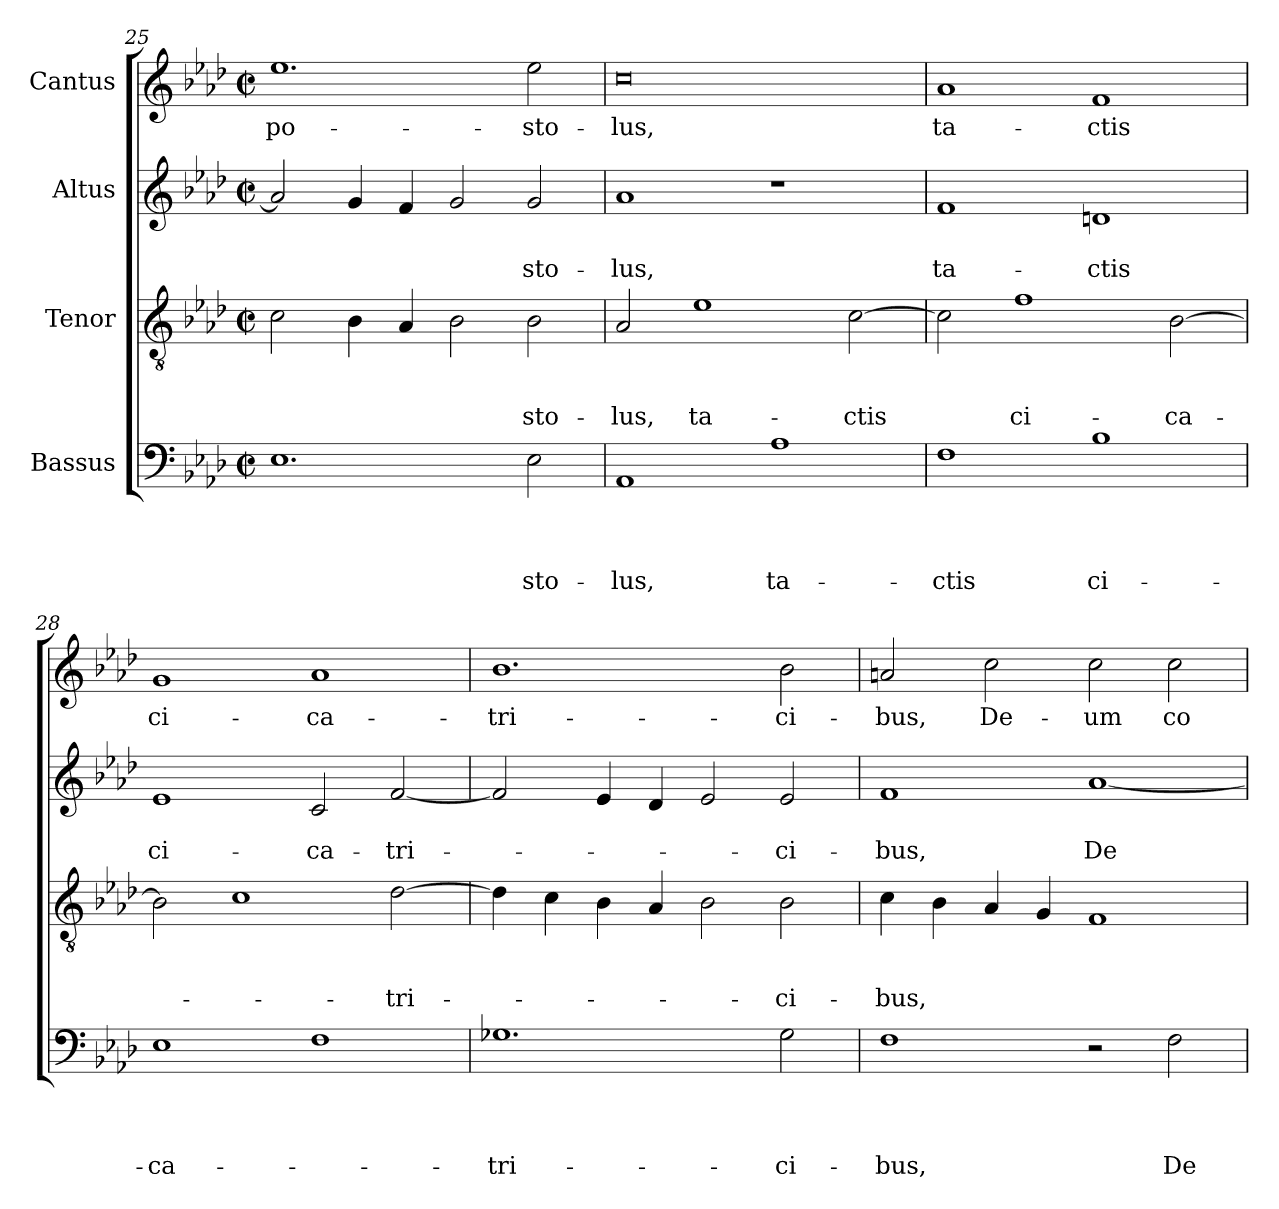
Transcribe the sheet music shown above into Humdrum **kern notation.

**kern	**text	**text	**text	**text	**kern	**text	**text	**text	**kern	**text	**text	**kern	**text
*part4	*part4	*part4	*part4	*part4	*part3	*part3	*part3	*part3	*part2	*part2	*part2	*part1	*part1
*staff4	*staff4	*staff4	*staff4	*staff4	*staff3	*staff3	*staff3	*staff3	*staff2	*staff2	*staff2	*staff1	*staff1
*I"Bassus	*	*	*	*	*I"Tenor	*	*	*	*I"Altus	*	*	*I"Cantus	*
*clefF4	*	*	*	*	*clefGv2	*	*	*	*clefG2	*	*	*clefG2	*
*k[b-e-a-d-]	*	*	*	*	*k[b-e-a-d-]	*	*	*	*k[b-e-a-d-]	*	*	*k[b-e-a-d-]	*
*A-:	*	*	*	*	*A-:	*	*	*	*A-:	*	*	*A-:	*
*M2/2	*	*	*	*	*M2/2	*	*	*	*M2/2	*	*	*M2/2	*
*met(c|)	*	*	*	*	*met(c|)	*	*	*	*met(c|)	*	*	*met(c|)	*
=25	=25	=25	=25	=25	=25	=25	=25	=25	=25	=25	=25	=25	=25
!	!	!	!	!	!	!	!	!	!	!	!	!	!LO:LY:b
1.E-	.	.	.	.	2c\	.	.	.	2a-/]	.	.	1.ee-	-po-
.	.	.	.	.	4B-\	.	.	.	4g/	.	.	.	.
.	.	.	.	.	4A-/	.	.	.	4f/	.	.	.	.
.	.	.	.	.	2B-\	.	.	.	2g/	.	.	.	.
!	!	!	!	!LO:LY:b	!	!	!	!LO:LY:b	!	!	!LO:LY:b	!	!LO:LY:b
2E-\	.	.	.	-sto-	2B-\	.	.	-sto-	2g/	.	-sto-	2ee-\	-sto-
!!LO:LB:g=z
=26	=26	=26	=26	=26	=26	=26	=26	=26	=26	=26	=26	=26	=26
!	!	!	!	!LO:LY:b	!	!	!	!LO:LY:b	!	!	!LO:LY:b	!	!LO:LY:b
1AA-	.	.	.	-lus,	2A-/	.	.	-lus,	1a-	.	-lus,	0cc	-lus,
!	!	!	!	!	!	!	!	!LO:LY:b	!	!	!	!	!
.	.	.	.	.	1e-	.	.	ta-	.	.	.	.	.
!	!	!	!	!LO:LY:b	!	!	!	!	!	!	!	!	!
1A-	.	.	.	ta-	.	.	.	.	1r	.	.	.	.
!	!	!	!	!	!	!	!	!LO:LY:b	!	!	!	!	!
.	.	.	.	.	[>2c\	.	.	-ctis	.	.	.	.	.
=27	=27	=27	=27	=27	=27	=27	=27	=27	=27	=27	=27	=27	=27
!	!	!	!	!LO:LY:b	!	!	!	!	!	!	!LO:LY:b	!	!LO:LY:b
1F	.	.	.	-ctis	2c\]	.	.	.	1f	.	ta-	1a-	ta-
!	!	!	!	!	!	!	!	!LO:LY:b	!	!	!	!	!
.	.	.	.	.	1f	.	.	ci-	.	.	.	.	.
!	!	!	!	!LO:LY:b	!	!	!	!	!	!	!LO:LY:b	!	!LO:LY:b
1B-	.	.	.	ci-	.	.	.	.	1dn	.	-ctis	1f	-ctis
!	!	!	!	!	!	!	!	!LO:LY:b	!	!	!	!	!
.	.	.	.	.	[>2B-\	.	.	-ca-	.	.	.	.	.
=28	=28	=28	=28	=28	=28	=28	=28	=28	=28	=28	=28	=28	=28
!	!	!	!	!LO:LY:b	!	!	!	!	!	!	!LO:LY:b	!	!LO:LY:b
1E-	.	.	.	-ca-	2B-\]	.	.	.	1e-	.	ci-	1g	ci-
.	.	.	.	.	1c	.	.	.	.	.	.	.	.
!	!	!	!	!	!	!	!	!	!	!	!LO:LY:b	!	!LO:LY:b
1F	.	.	.	.	.	.	.	.	2c/	.	-ca-	1a-	-ca-
!	!	!	!	!	!	!	!	!LO:LY:b	!	!	!LO:LY:b	!	!
.	.	.	.	.	[>2d-\	.	.	-tri-	[<2f/	.	-tri-	.	.
=29	=29	=29	=29	=29	=29	=29	=29	=29	=29	=29	=29	=29	=29
!	!	!	!	!LO:LY:b	!	!	!	!	!	!	!	!	!LO:LY:b
1.G-X	.	.	.	-tri-	4d-\]	.	.	.	2f/]	.	.	1.b-	-tri-
.	.	.	.	.	4c\	.	.	.	.	.	.	.	.
.	.	.	.	.	4B-\	.	.	.	4e-/	.	.	.	.
.	.	.	.	.	4A-/	.	.	.	4d-/	.	.	.	.
.	.	.	.	.	2B-\	.	.	.	2e-/	.	.	.	.
!	!	!	!	!LO:LY:b	!	!	!	!LO:LY:b	!	!	!LO:LY:b	!	!LO:LY:b
2G-\	.	.	.	-ci-	2B-\	.	.	-ci-	2e-/	.	-ci-	2b-\	-ci-
=30	=30	=30	=30	=30	=30	=30	=30	=30	=30	=30	=30	=30	=30
!	!	!	!	!LO:LY:b	!	!	!	!LO:LY:b	!	!	!LO:LY:b	!	!LO:LY:b
1F	.	.	.	-bus,	4c\	.	.	-bus,	1f	.	-bus,	2an/	-bus,
.	.	.	.	.	4B-\	.	.	.	.	.	.	.	.
!	!	!	!	!	!	!	!	!	!	!	!	!	!LO:LY:b
.	.	.	.	.	4A-/	.	.	.	.	.	.	2cc\	De-
.	.	.	.	.	4G/	.	.	.	.	.	.	.	.
!	!	!	!	!	!	!	!	!	!	!	!LO:LY:b	!	!LO:LY:b
2r	.	.	.	.	1F	.	.	.	[<1a-	.	De-	2cc\	-um
!	!	!	!	!LO:LY:b	!	!	!	!	!	!	!	!	!LO:LY:b
2F\	.	.	.	De-	.	.	.	.	.	.	.	2cc\	co-
=	=	=	=	=	=	=	=	=	=	=	=	=	=
*-	*-	*-	*-	*-	*-	*-	*-	*-	*-	*-	*-	*-	*-
